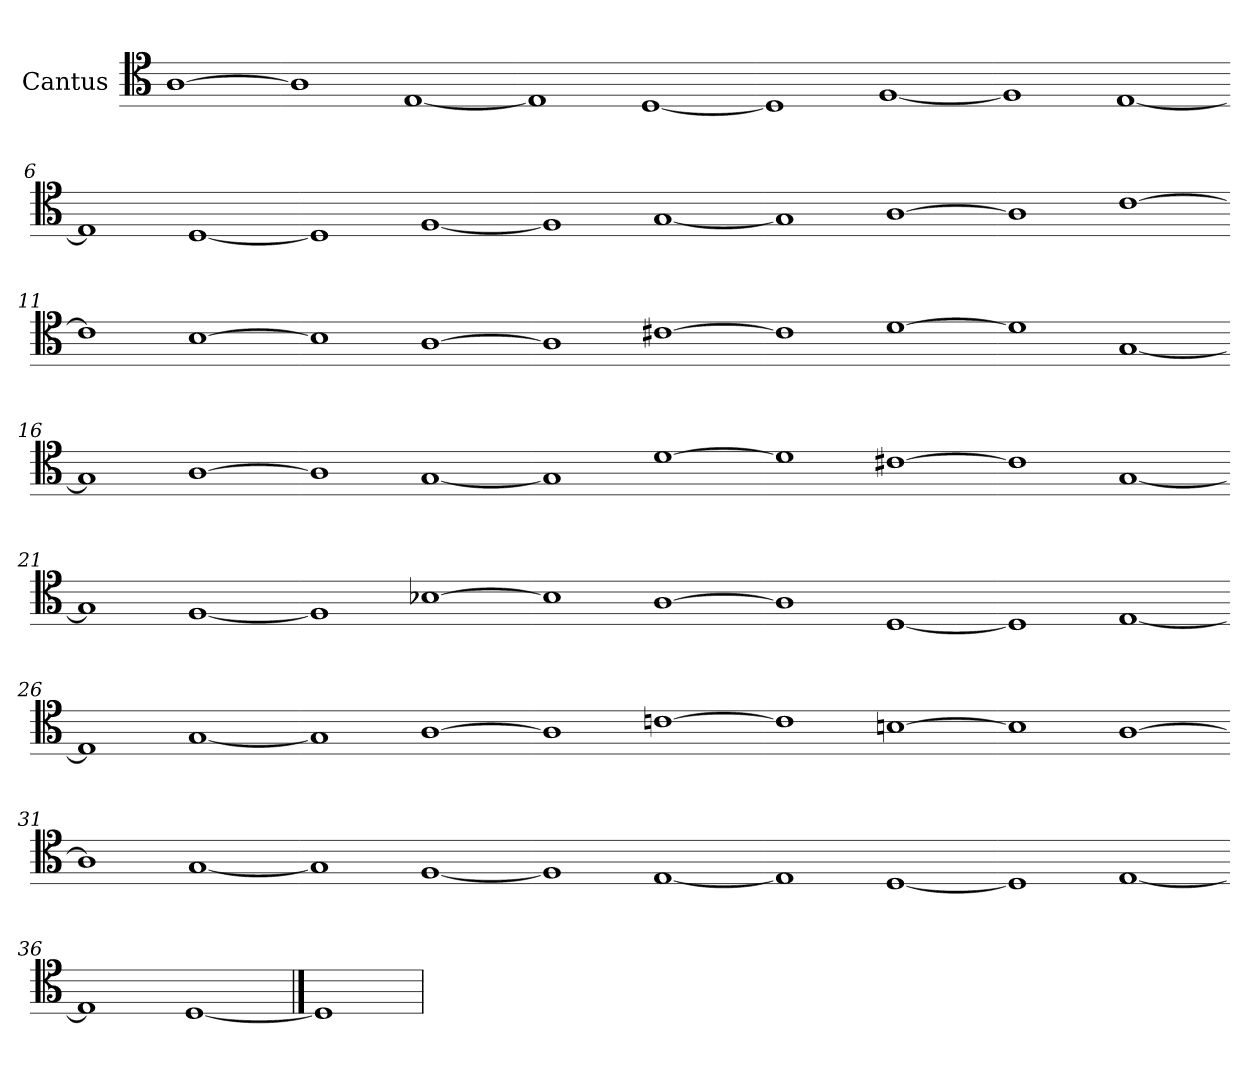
**kern
*part1
*staff1
*I"Cantus
*clefC4
=1
[1A
=2-
1A]
[1E
=3-
1E]
[1D
=4-
1D]
[1F
=5-
1F]
[1E
=6-
1E]
[1D
=7-
1D]
[1F
=8-
1F]
[1G
=9-
1G]
[1A
=10-
1A]
[1c
=11-
1c]
[1B
!!LO:LB:g=z
=12-
1B]
[1A
=13-
1A]
[1c#X
=14-
1c#]
[1d
=15-
1d]
[1G
=16-
1G]
[1A
=17-
1A]
[1G
=18-
1G]
[1d
=19-
1d]
[1c#X
=20-
1c#]
[1G
=21-
1G]
[1F
=22-
1F]
[1B-X
=23-
1B-]
[1A
!!LO:LB:g=z
=24-
1A]
[1D
=25-
1D]
[1E
=26-
1E]
[1G
=27-
1G]
[1A
=28-
1A]
[1c
=29-
1c]
[1B
=30-
1B]
[1A
=31-
1A]
[1G
=32-
1G]
[1F
=33-
1F]
[1E
=34-
1E]
[1D
=35-
1D]
[1E
!!LO:LB:g=z
=36-
1E]
[1D
==37
1D]
=
*-
